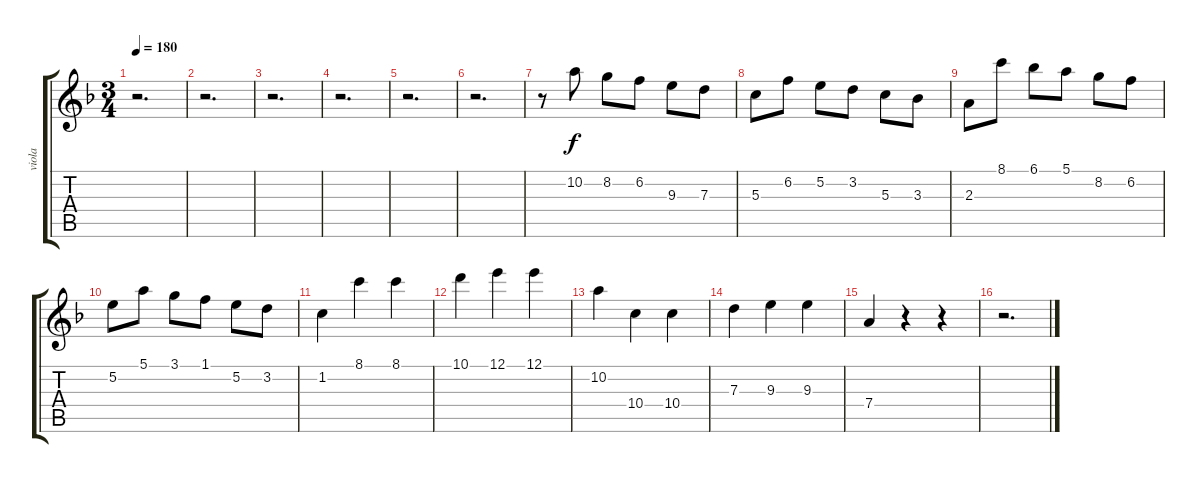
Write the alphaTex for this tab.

\track ("viola" "viola") {instrument distortionguitar}
\staff {score tabs}
\tuning (E4 B3 G3 D3 A2 E2) {hide}
\ts (3 4)
\tempo 180
\clef g2
\ks dminor
r.2{d dy f} |
r.2{d} |
r.2{d} |
r.2{d} |
r.2{d} |
r.2{d} |
r.8 10.2.8 8.2.8 6.2.8 9.3.8 7.3.8 |
5.3.8 6.2.8 5.2.8 3.2.8 5.3.8 3.3.8 |
2.3.8 8.1.8 6.1.8 5.1.8 8.2.8 6.2.8 |
5.2.8 5.1.8 3.1.8 1.1.8 5.2.8 3.2.8 |
1.2.4 8.1.4 8.1.4 |
10.1.4 12.1.4 12.1.4 |
10.2.4 10.4.4 10.4.4 |
7.3.4 9.3.4 9.3.4 |
7.4.4 r.4 r.4 |
r.2{d}
